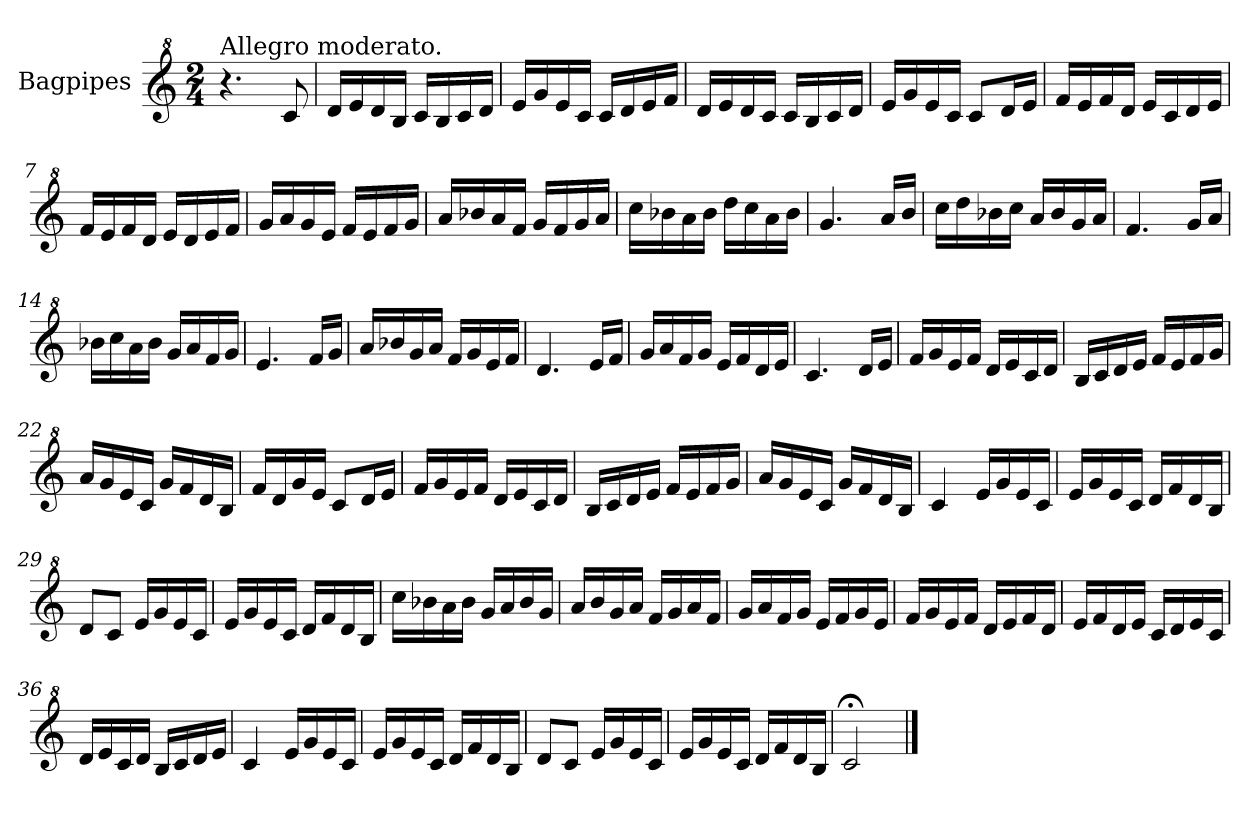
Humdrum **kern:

**kern
*part1
*staff1
*I"Bagpipes
*I'Bag
*clefG^2
*k[]
*C:
*M2/4
=1
!LO:TX:a:t=Allegro moderato.
4.r
8cc/
=2
16dd/LL
16ee/
16dd/
16b/JJ
16cc/LL
16b/
16cc/
16dd/JJ
=3
16ee/LL
16gg/
16ee/
16cc/JJ
16cc/LL
16dd/
16ee/
16ff/JJ
=4
16dd/LL
16ee/
16dd/
16cc/JJ
16cc/LL
16b/
16cc/
16dd/JJ
=5
16ee/LL
16gg/
16ee/
16cc/JJ
8cc/L
16dd/L
16ee/JJ
=6
16ff/LL
16ee/
16ff/
16dd/JJ
16ee/LL
16cc/
16dd/
16ee/JJ
!!LO:LB:g=z
=7
16ff/LL
16ee/
16ff/
16dd/JJ
16ee/LL
16dd/
16ee/
16ff/JJ
=8
16gg/LL
16aa/
16gg/
16ee/JJ
16ff/LL
16ee/
16ff/
16gg/JJ
=9
16aa/LL
16bb-X/
16aa/
16ff/JJ
16gg/LL
16ff/
16gg/
16aa/JJ
=10
16ccc\LL
16bb-X\
16aa\
16bb-\JJ
16ddd\LL
16ccc\
16aa\
16bb-\JJ
=11
4.gg/
16aa/LL
16bb/JJ
!!LO:LB:g=z
=12
16ccc\LL
16ddd\
16bb-X\
16ccc\JJ
16aa/LL
16bb-/
16gg/
16aa/JJ
=13
4.ff/
16gg/LL
16aa/JJ
=14
16bb-X\LL
16ccc\
16aa\
16bb-\JJ
16gg/LL
16aa/
16ff/
16gg/JJ
=15
4.ee/
16ff/LL
16gg/JJ
=16
16aa/LL
16bb-X/
16gg/
16aa/JJ
16ff/LL
16gg/
16ee/
16ff/JJ
=17
4.dd/
16ee/LL
16ff/JJ
!!LO:LB:g=z
=18
16gg/LL
16aa/
16ff/
16gg/JJ
16ee/LL
16ff/
16dd/
16ee/JJ
=19
4.cc/
16dd/LL
16ee/JJ
=20
16ff/LL
16gg/
16ee/
16ff/JJ
16dd/LL
16ee/
16cc/
16dd/JJ
=21
16b/LL
16cc/
16dd/
16ee/JJ
16ff/LL
16ee/
16ff/
16gg/JJ
=22
16aa/LL
16gg/
16ee/
16cc/JJ
16gg/LL
16ff/
16dd/
16b/JJ
!!LO:LB:g=z
=23
16ff/LL
16dd/
16gg/
16ee/JJ
8cc/L
16dd/L
16ee/JJ
=24
16ff/LL
16gg/
16ee/
16ff/JJ
16dd/LL
16ee/
16cc/
16dd/JJ
=25
16b/LL
16cc/
16dd/
16ee/JJ
16ff/LL
16ee/
16ff/
16gg/JJ
=26
16aa/LL
16gg/
16ee/
16cc/JJ
16gg/LL
16ff/
16dd/
16b/JJ
=27
4cc/
16ee/LL
16gg/
16ee/
16cc/JJ
!!LO:LB:g=z
=28
16ee/LL
16gg/
16ee/
16cc/JJ
16dd/LL
16ff/
16dd/
16b/JJ
=29
8dd/L
8cc/J
16ee/LL
16gg/
16ee/
16cc/JJ
=30
16ee/LL
16gg/
16ee/
16cc/JJ
16dd/LL
16ff/
16dd/
16b/JJ
=31
16ccc\LL
16bb-X\
16aa\
16bb-\JJ
16gg/LL
16aa/
16bb-/
16gg/JJ
=32
16aa/LL
16bb/
16gg/
16aa/JJ
16ff/LL
16gg/
16aa/
16ff/JJ
!!LO:LB:g=z
=33
16gg/LL
16aa/
16ff/
16gg/JJ
16ee/LL
16ff/
16gg/
16ee/JJ
=34
16ff/LL
16gg/
16ee/
16ff/JJ
16dd/LL
16ee/
16ff/
16dd/JJ
=35
16ee/LL
16ff/
16dd/
16ee/JJ
16cc/LL
16dd/
16ee/
16cc/JJ
=36
16dd/LL
16ee/
16cc/
16dd/JJ
16b/LL
16cc/
16dd/
16ee/JJ
=37
4cc/
16ee/LL
16gg/
16ee/
16cc/JJ
!!LO:LB:g=z
=38
16ee/LL
16gg/
16ee/
16cc/JJ
16dd/LL
16ff/
16dd/
16b/JJ
=39
8dd/L
8cc/J
16ee/LL
16gg/
16ee/
16cc/JJ
=40
16ee/LL
16gg/
16ee/
16cc/JJ
16dd/LL
16ff/
16dd/
16b/JJ
=41
2cc;</
==
*-
